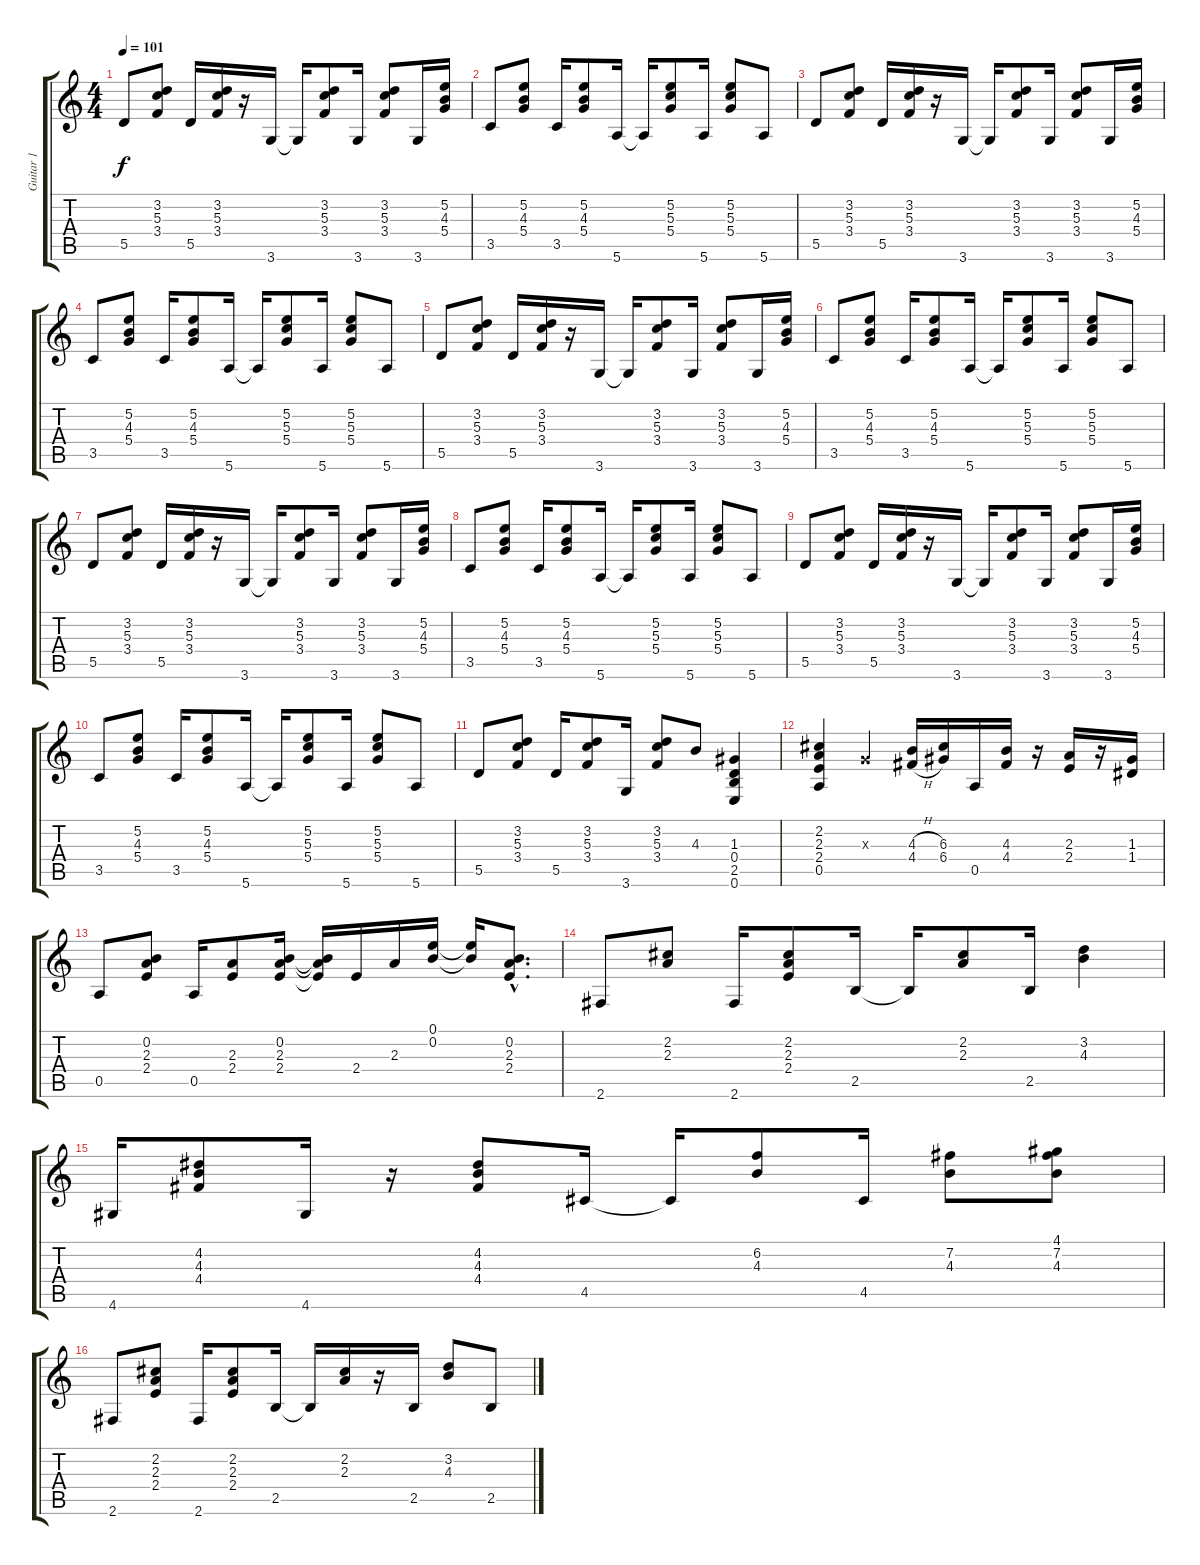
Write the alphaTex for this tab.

\track ("Guitar 1" "Guitar 1") {instrument acousticguitarnylon}
\staff {score tabs}
\tuning (E4 B3 G3 D3 A2 E2) {hide}
\ts (4 4)
\tempo 101
\clef g2
\ks c
5.5.8{dy f} (3.2 5.3 3.4).8 5.5.16 (3.2 5.3 3.4).16 r.16 3.6.16 3.6{t}.16 (3.2 5.3 3.4).8 3.6.16 (3.2 5.3 3.4).8 3.6.16 (5.2 4.3 5.4).16 |
3.5.8 (5.2 4.3 5.4).8 3.5.16 (5.2 4.3 5.4).8 5.6.16 5.6{t}.16 (5.2 5.3 5.4).8 5.6.16 (5.2 5.3 5.4).8 5.6.8 |
5.5.8 (3.2 5.3 3.4).8 5.5.16 (3.2 5.3 3.4).16 r.16 3.6.16 3.6{t}.16 (3.2 5.3 3.4).8 3.6.16 (3.2 5.3 3.4).8 3.6.16 (5.2 4.3 5.4).16 |
3.5.8 (5.2 4.3 5.4).8 3.5.16 (5.2 4.3 5.4).8 5.6.16 5.6{t}.16 (5.2 5.3 5.4).8 5.6.16 (5.2 5.3 5.4).8 5.6.8 |
5.5.8 (3.2 5.3 3.4).8 5.5.16 (3.2 5.3 3.4).16 r.16 3.6.16 3.6{t}.16 (3.2 5.3 3.4).8 3.6.16 (3.2 5.3 3.4).8 3.6.16 (5.2 4.3 5.4).16 |
3.5.8 (5.2 4.3 5.4).8 3.5.16 (5.2 4.3 5.4).8 5.6.16 5.6{t}.16 (5.2 5.3 5.4).8 5.6.16 (5.2 5.3 5.4).8 5.6.8 |
5.5.8 (3.2 5.3 3.4).8 5.5.16 (3.2 5.3 3.4).16 r.16 3.6.16 3.6{t}.16 (3.2 5.3 3.4).8 3.6.16 (3.2 5.3 3.4).8 3.6.16 (5.2 4.3 5.4).16 |
3.5.8 (5.2 4.3 5.4).8 3.5.16 (5.2 4.3 5.4).8 5.6.16 5.6{t}.16 (5.2 5.3 5.4).8 5.6.16 (5.2 5.3 5.4).8 5.6.8 |
5.5.8 (3.2 5.3 3.4).8 5.5.16 (3.2 5.3 3.4).16 r.16 3.6.16 3.6{t}.16 (3.2 5.3 3.4).8 3.6.16 (3.2 5.3 3.4).8 3.6.16 (5.2 4.3 5.4).16 |
3.5.8 (5.2 4.3 5.4).8 3.5.16 (5.2 4.3 5.4).8 5.6.16 5.6{t}.16 (5.2 5.3 5.4).8 5.6.16 (5.2 5.3 5.4).8 5.6.8 |
5.5.8 (3.2 5.3 3.4).8 5.5.16 (3.2 5.3 3.4).8 3.6.16 (3.2 5.3 3.4).8 4.3.8 (1.3 0.4 2.5 0.6).4 |
(2.2 2.3 2.4 0.5).4 0.3{x}.4 (4.3{h} 4.4{h}).16 (6.3 6.4).16 0.5.16 (4.3 4.4).16 r.16 (2.3 2.4).16 r.16 (1.3 1.4).16 |
0.5.8 (0.2 2.3 2.4).8 0.5.16 (2.3 2.4).8 (0.2 2.3 2.4).16 (0.2{t} 2.3{t} 2.4{t}).16 2.4.16 2.3.16 (0.1 0.2).16 (0.1{t} 0.2{t}).16 (0.2{hac} 2.3{hac} 2.4{hac}).8{d} |
2.6.8 (2.2 2.3).8 2.6.16 (2.2 2.3 2.4).8 2.5.16 2.5{t}.16 (2.2 2.3).8 2.5.16 (3.2 4.3).4 |
4.6.16 (4.2 4.3 4.4).8 4.6.16 r.16 (4.2 4.3 4.4).8 4.5.16 4.5{t}.16 (6.2 4.3).8 4.5.16 (7.2 4.3).8 (4.1 7.2 4.3).8 |
2.6.8 (2.2 2.3 2.4).8 2.6.16 (2.2 2.3 2.4).8 2.5.16 2.5{t}.16 (2.2 2.3).16 r.16 2.5.16 (3.2 4.3).8 2.5.8
